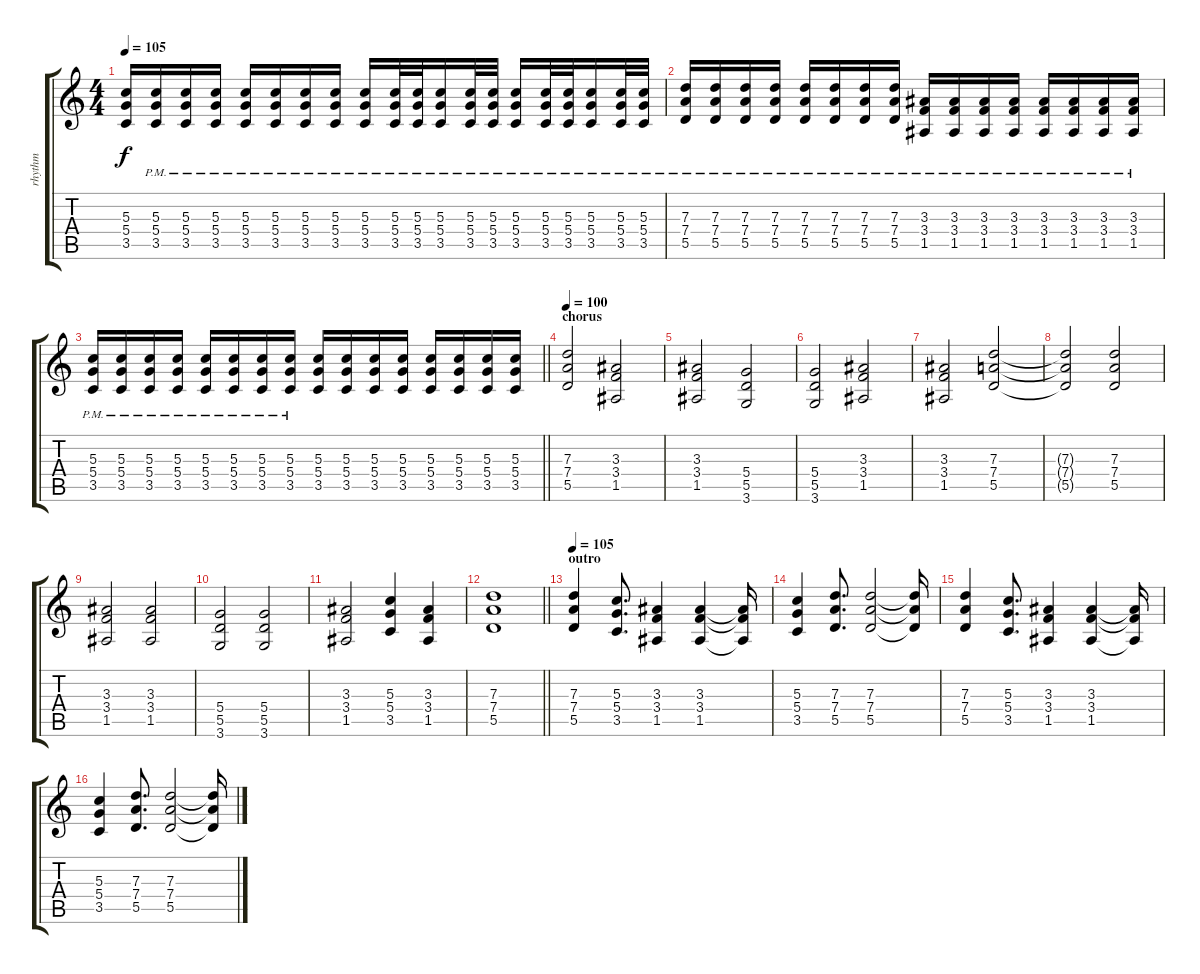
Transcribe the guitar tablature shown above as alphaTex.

\track ("rhythm" "rhythm") {instrument distortionguitar}
\staff {score tabs}
\tuning (E4 B3 G3 D3 A2 E2) {hide}
\ts (4 4)
\tempo 105
\clef g2
\ks c
(5.3 5.4 3.5).16{dy f} (5.3{pm} 5.4{pm} 3.5{pm}).16 (5.3{pm} 5.4{pm} 3.5{pm}).16 (5.3{pm} 5.4{pm} 3.5{pm}).16 (5.3{pm} 5.4{pm} 3.5{pm}).16 (5.3{pm} 5.4{pm} 3.5{pm}).16 (5.3{pm} 5.4{pm} 3.5{pm}).16 (5.3{pm} 5.4{pm} 3.5{pm}).16 (5.3{pm} 5.4{pm} 3.5{pm}).16 (5.3{pm} 5.4{pm} 3.5{pm}).32 (5.3{pm} 5.4{pm} 3.5{pm}).32 (5.3{pm} 5.4{pm} 3.5{pm}).16 (5.3{pm} 5.4{pm} 3.5{pm}).32 (5.3{pm} 5.4{pm} 3.5{pm}).32 (5.3{pm} 5.4{pm} 3.5{pm}).16 (5.3{pm} 5.4{pm} 3.5{pm}).32 (5.3{pm} 5.4{pm} 3.5{pm}).32 (5.3{pm} 5.4{pm} 3.5{pm}).16 (5.3{pm} 5.4{pm} 3.5{pm}).32 (5.3{pm} 5.4{pm} 3.5{pm}).32 |
(7.3{pm} 7.4{pm} 5.5{pm}).16 (7.3{pm} 7.4{pm} 5.5{pm}).16 (7.3{pm} 7.4{pm} 5.5{pm}).16 (7.3{pm} 7.4{pm} 5.5{pm}).16 (7.3{pm} 7.4{pm} 5.5{pm}).16 (7.3{pm} 7.4{pm} 5.5{pm}).16 (7.3{pm} 7.4{pm} 5.5{pm}).16 (7.3{pm} 7.4{pm} 5.5{pm}).16 (3.3{pm} 3.4{pm} 1.5{pm}).16 (3.3{pm} 3.4{pm} 1.5{pm}).16 (3.3{pm} 3.4{pm} 1.5{pm}).16 (3.3{pm} 3.4{pm} 1.5{pm}).16 (3.3{pm} 3.4{pm} 1.5{pm}).16 (3.3{pm} 3.4{pm} 1.5{pm}).16 (3.3{pm} 3.4{pm} 1.5{pm}).16 (3.3{pm} 3.4{pm} 1.5{pm}).16 |
\barLineRight lightlight
(5.3{pm} 5.4{pm} 3.5{pm}).16 (5.3{pm} 5.4{pm} 3.5{pm}).16 (5.3{pm} 5.4{pm} 3.5{pm}).16 (5.3{pm} 5.4{pm} 3.5{pm}).16 (5.3{pm} 5.4{pm} 3.5{pm}).16 (5.3{pm} 5.4{pm} 3.5{pm}).16 (5.3{pm} 5.4{pm} 3.5{pm}).16 (5.3{pm} 5.4{pm} 3.5{pm}).16 (5.3 5.4 3.5).16 (5.3 5.4 3.5).16 (5.3 5.4 3.5).16 (5.3 5.4 3.5).16 (5.3 5.4 3.5).16 (5.3 5.4 3.5).16 (5.3 5.4 3.5).16 (5.3 5.4 3.5).16 |
\section ("" "chorus")
\tempo 100
(7.3 7.4 5.5).2{volume 9} (3.3 3.4 1.5).2 |
(3.3 3.4 1.5).2 (5.4 5.5 3.6).2 |
(5.4 5.5 3.6).2 (3.3 3.4 1.5).2 |
(3.3 3.4 1.5).2 (7.3 7.4 5.5).2 |
(7.3{t} 7.4{t} 5.5{t}).2 (7.3 7.4 5.5).2 |
(3.3 3.4 1.5).2 (3.3 3.4 1.5).2 |
(5.4 5.5 3.6).2 (5.4 5.5 3.6).2 |
(3.3 3.4 1.5).2 (5.3 5.4 3.5).4 (3.3 3.4 1.5).4 |
\barLineRight lightlight
(7.3 7.4 5.5).1 |
\section ("" "outro")
\tempo 105
(7.3 7.4 5.5).4 (5.3 5.4 3.5).8{d} (3.3 3.4 1.5).4 (3.3 3.4 1.5).4 (3.3{t} 3.4{t} 1.5{t}).16 |
(5.3 5.4 3.5).4 (7.3 7.4 5.5).8{d} (7.3 7.4 5.5).2 (7.3{t} 7.4{t} 5.5{t}).16 |
(7.3 7.4 5.5).4 (5.3 5.4 3.5).8{d} (3.3 3.4 1.5).4 (3.3 3.4 1.5).4 (3.3{t} 3.4{t} 1.5{t}).16 |
(5.3 5.4 3.5).4 (7.3 7.4 5.5).8{d} (7.3 7.4 5.5).2 (7.3{t} 7.4{t} 5.5{t}).16
